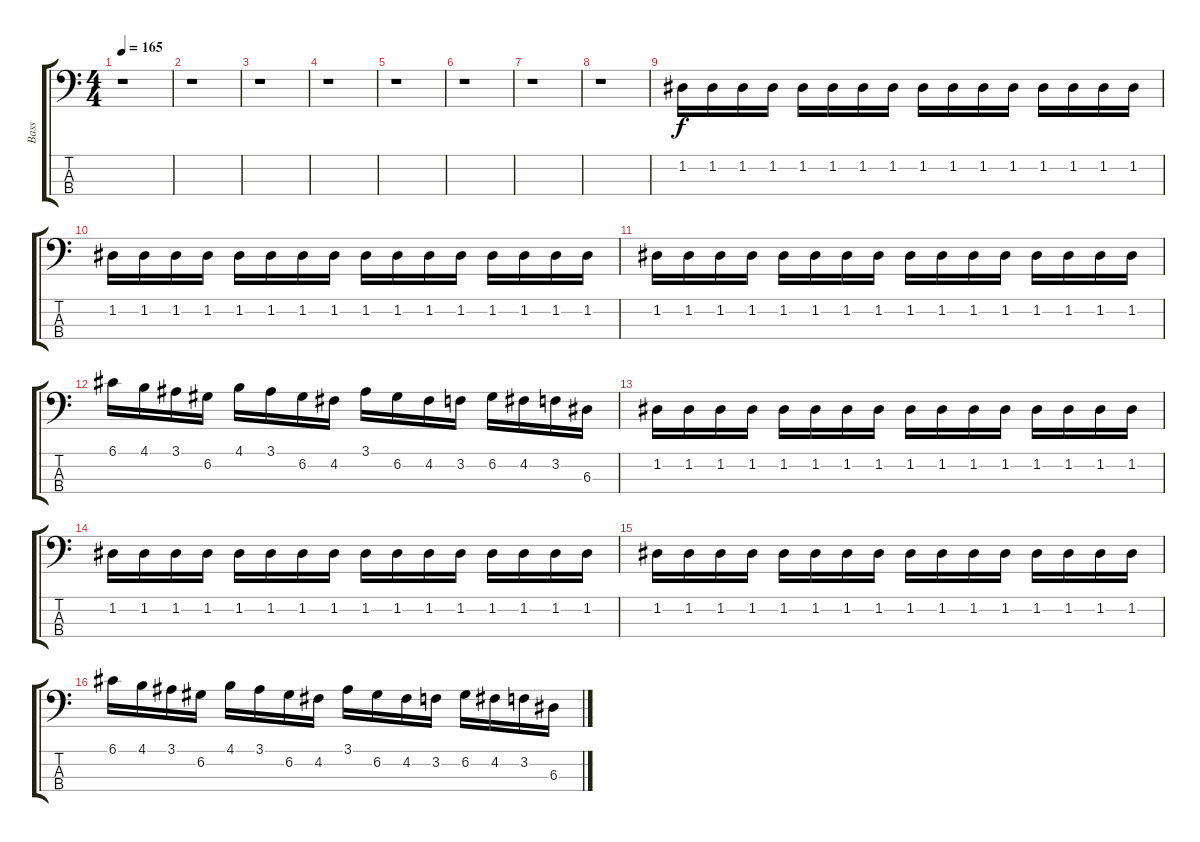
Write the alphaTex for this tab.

\track ("Bass" "Bass") {instrument electricbassfinger}
\staff {score tabs}
\tuning (G2 D2 A1 E1) {hide}
\ts (4 4)
\tempo 165
\clef f4
\ks c
r.1{dy f instrument electricbassfinger} |
r.1 |
r.1 |
r.1 |
r.1 |
r.1 |
r.1 |
r.1 |
1.2.16 1.2.16 1.2.16 1.2.16 1.2.16 1.2.16 1.2.16 1.2.16 1.2.16 1.2.16 1.2.16 1.2.16 1.2.16 1.2.16 1.2.16 1.2.16 |
1.2.16 1.2.16 1.2.16 1.2.16 1.2.16 1.2.16 1.2.16 1.2.16 1.2.16 1.2.16 1.2.16 1.2.16 1.2.16 1.2.16 1.2.16 1.2.16 |
1.2.16 1.2.16 1.2.16 1.2.16 1.2.16 1.2.16 1.2.16 1.2.16 1.2.16 1.2.16 1.2.16 1.2.16 1.2.16 1.2.16 1.2.16 1.2.16 |
6.1.16 4.1.16 3.1.16 6.2.16 4.1.16 3.1.16 6.2.16 4.2.16 3.1.16 6.2.16 4.2.16 3.2.16 6.2.16 4.2.16 3.2.16 6.3.16 |
1.2.16 1.2.16 1.2.16 1.2.16 1.2.16 1.2.16 1.2.16 1.2.16 1.2.16 1.2.16 1.2.16 1.2.16 1.2.16 1.2.16 1.2.16 1.2.16 |
1.2.16 1.2.16 1.2.16 1.2.16 1.2.16 1.2.16 1.2.16 1.2.16 1.2.16 1.2.16 1.2.16 1.2.16 1.2.16 1.2.16 1.2.16 1.2.16 |
1.2.16 1.2.16 1.2.16 1.2.16 1.2.16 1.2.16 1.2.16 1.2.16 1.2.16 1.2.16 1.2.16 1.2.16 1.2.16 1.2.16 1.2.16 1.2.16 |
6.1.16 4.1.16 3.1.16 6.2.16 4.1.16 3.1.16 6.2.16 4.2.16 3.1.16 6.2.16 4.2.16 3.2.16 6.2.16 4.2.16 3.2.16 6.3.16
